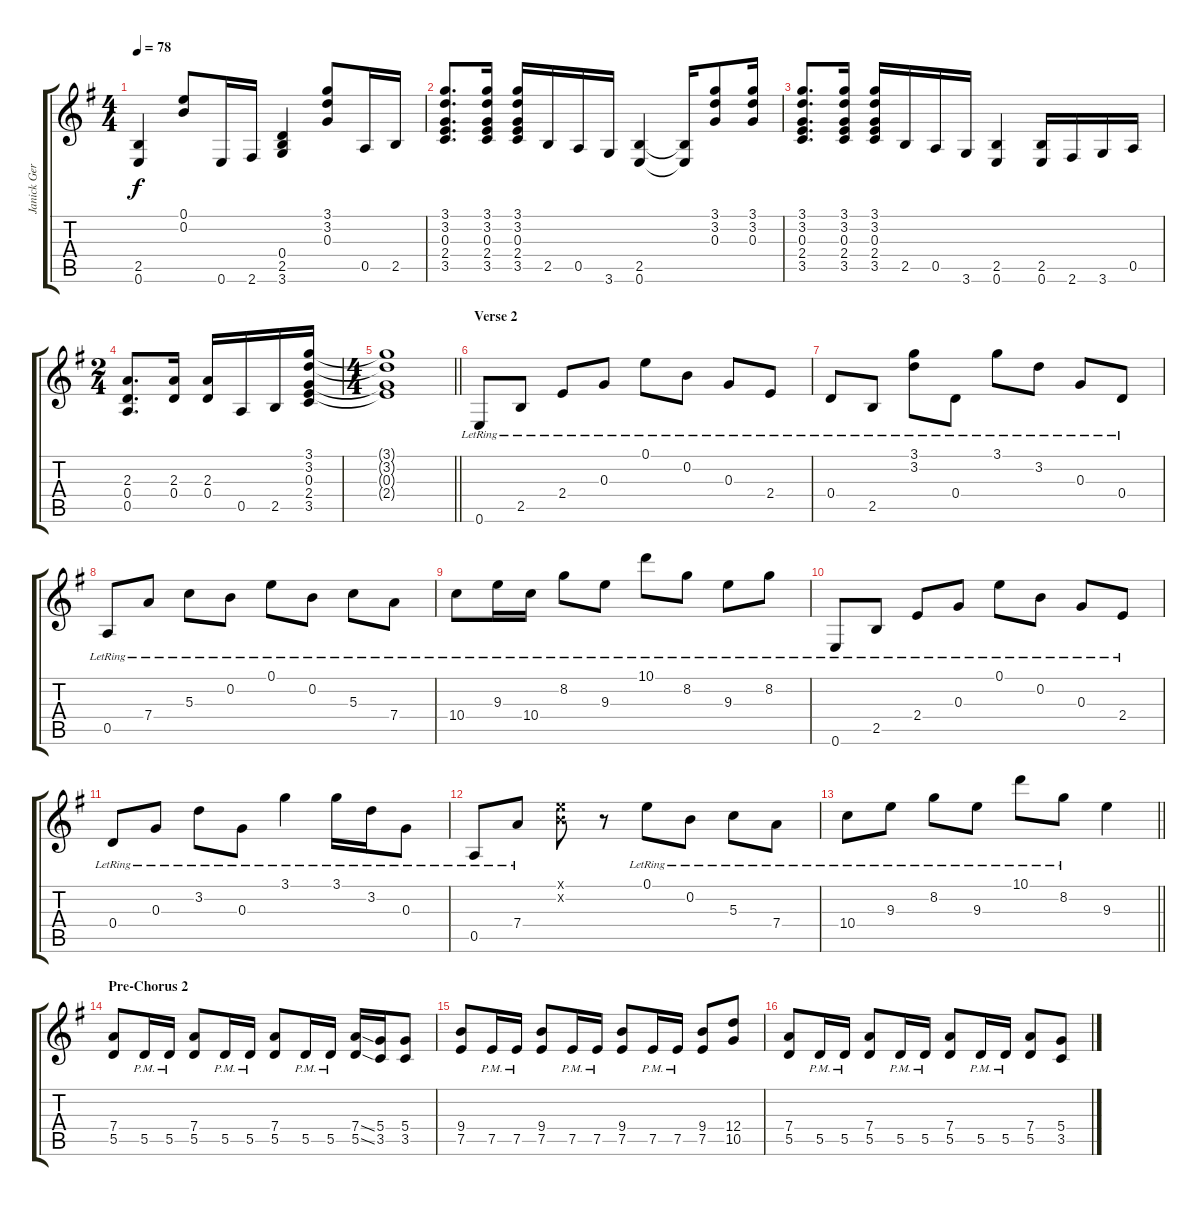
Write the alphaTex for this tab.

\track ("Janick Gers" "Janick Ger") {instrument distortionguitar}
\staff {score tabs}
\tuning (E4 B3 G3 D3 A2 E2) {hide}
\ts (4 4)
\tempo 78
\clef g2
\ks g
(2.5 0.6).4{dy f} (0.1 0.2).8 0.6.16 2.6.16 (0.4 2.5 3.6).4 (3.1 3.2 0.3).8 0.5.16 2.5.16 |
(3.1 3.2 0.3 2.4 3.5).8{d} (3.1 3.2 0.3 2.4 3.5).16 (3.1 3.2 0.3 2.4 3.5).16 2.5.16 0.5.16 3.6.16 (2.5 0.6).4 (2.5{t} 0.6{t}).16 (3.1 3.2 0.3).8 (3.1 3.2 0.3).16 |
(3.1 3.2 0.3 2.4 3.5).8{d} (3.1 3.2 0.3 2.4 3.5).16 (3.1 3.2 0.3 2.4 3.5).16 2.5.16 0.5.16 3.6.16 (2.5 0.6).4 (2.5 0.6).16 2.6.16 3.6.16 0.5.16 |
\ts (2 4)
(2.3 0.4 0.5).8{d} (2.3 0.4).16 (2.3 0.4).16 0.5.16 2.5.16 (3.1 3.2 0.3 2.4 3.5).16 |
\ts (4 4)
\barLineRight lightlight
(3.1{t} 3.2{t} 0.3{t} 2.4{t}).1 |
\section ("" "Verse 2")
0.6{lr}.8{instrument electricguitarclean} 2.5{lr}.8 2.4{lr}.8 0.3{lr}.8 0.1{lr}.8 0.2{lr}.8 0.3{lr}.8 2.4{lr}.8 |
0.4{lr}.8 2.5{lr}.8 (3.1{lr} 3.2{lr}).8 0.4{lr}.8 3.1{lr}.8 3.2{lr}.8 0.3{lr}.8 0.4{lr}.8 |
0.5{lr}.8 7.4{lr}.8 5.3{lr}.8 0.2{lr}.8 0.1{lr}.8 0.2{lr}.8 5.3{lr}.8 7.4{lr}.8 |
10.4{lr}.8 9.3{lr}.16 10.4{lr}.16 8.2{lr}.8 9.3{lr}.8 10.1{lr}.8 8.2{lr}.8 9.3{lr}.8 8.2{lr}.8 |
0.6{lr}.8 2.5{lr}.8 2.4{lr}.8 0.3{lr}.8 0.1{lr}.8 0.2{lr}.8 0.3{lr}.8 2.4{lr}.8 |
0.4{lr}.8 0.3{lr}.8 3.2{lr}.8 0.3{lr}.8 3.1{lr}.4 3.1{lr}.16 3.2{lr}.16 0.3{lr}.8 |
0.5{lr}.8 7.4{lr}.8 (0.1{x} 0.2{x}).8 r.8 0.1{lr}.8 0.2{lr}.8 5.3{lr}.8 7.4{lr}.8 |
\barLineRight lightlight
10.4{lr}.8 9.3{lr}.8 8.2{lr}.8 9.3{lr}.8 10.1{lr}.8 8.2{lr}.8 9.3.4 |
\section ("" "Pre-Chorus 2")
(7.4 5.5).8{instrument distortionguitar} 5.5{pm}.16 5.5{pm}.16 (7.4 5.5).8 5.5{pm}.16 5.5{pm}.16 (7.4 5.5).8 5.5{pm}.16 5.5{pm}.16 (7.4{ss} 5.5{ss}).16 (5.4 3.5).16 (5.4 3.5).8 |
(9.4 7.5).8 7.5{pm}.16 7.5{pm}.16 (9.4 7.5).8 7.5{pm}.16 7.5{pm}.16 (9.4 7.5).8 7.5{pm}.16 7.5{pm}.16 (9.4 7.5).8 (12.4 10.5).8 |
(7.4 5.5).8 5.5{pm}.16 5.5{pm}.16 (7.4 5.5).8 5.5{pm}.16 5.5{pm}.16 (7.4 5.5).8 5.5{pm}.16 5.5{pm}.16 (7.4 5.5).8 (5.4 3.5).8
